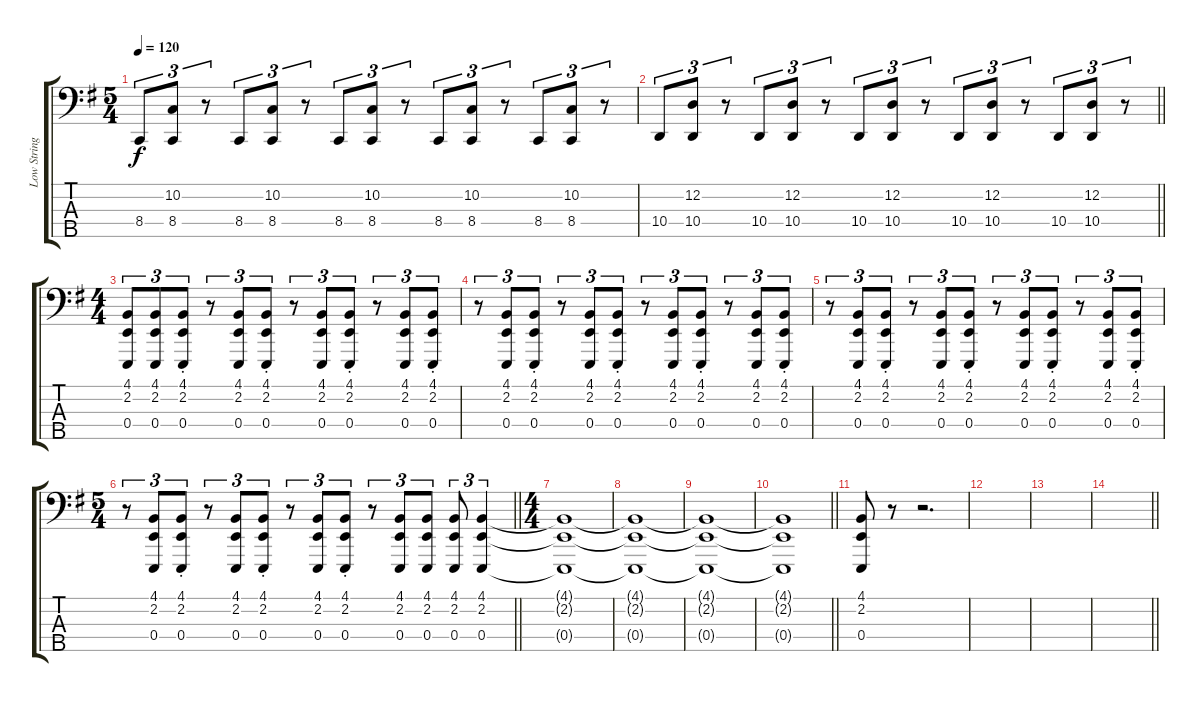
\track ("Low Strings Standard" "Low String") {instrument stringensemble1}
\staff {score tabs}
\tuning (G2 D2 A1 E1 B0) {hide}
\ts (5 4)
\tempo 120
\clef f4
\ks eminor
8.4.8{tu (3 2) dy f} (10.2 8.4).8{tu (3 2)} r.8{tu (3 2)} 8.4.8{tu (3 2)} (10.2 8.4).8{tu (3 2)} r.8{tu (3 2)} 8.4.8{tu (3 2)} (10.2 8.4).8{tu (3 2)} r.8{tu (3 2)} 8.4.8{tu (3 2)} (10.2 8.4).8{tu (3 2)} r.8{tu (3 2)} 8.4.8{tu (3 2)} (10.2 8.4).8{tu (3 2)} r.8{tu (3 2)} |
\barLineRight lightlight
10.4.8{tu (3 2)} (12.2 10.4).8{tu (3 2)} r.8{tu (3 2)} 10.4.8{tu (3 2)} (12.2 10.4).8{tu (3 2)} r.8{tu (3 2)} 10.4.8{tu (3 2)} (12.2 10.4).8{tu (3 2)} r.8{tu (3 2)} 10.4.8{tu (3 2)} (12.2 10.4).8{tu (3 2)} r.8{tu (3 2)} 10.4.8{tu (3 2)} (12.2 10.4).8{tu (3 2)} r.8{tu (3 2)} |
\ts (4 4)
(4.1 2.2 0.4).8{tu (3 2) balance 8} (4.1 2.2 0.4).8{tu (3 2)} (4.1 2.2{st} 0.4).8{tu (3 2)} r.8{tu (3 2)} (4.1 2.2 0.4).8{tu (3 2)} (4.1 2.2{st} 0.4{st}).8{tu (3 2)} r.8{tu (3 2)} (4.1 2.2 0.4).8{tu (3 2)} (4.1 2.2{st} 0.4{st}).8{tu (3 2)} r.8{tu (3 2)} (4.1 2.2 0.4).8{tu (3 2)} (4.1 2.2{st} 0.4{st}).8{tu (3 2)} |
r.8{tu (3 2)} (4.1 2.2 0.4).8{tu (3 2)} (4.1 2.2{st} 0.4{st}).8{tu (3 2)} r.8{tu (3 2)} (4.1 2.2 0.4).8{tu (3 2)} (4.1 2.2{st} 0.4{st}).8{tu (3 2)} r.8{tu (3 2)} (4.1 2.2 0.4).8{tu (3 2)} (4.1 2.2{st} 0.4{st}).8{tu (3 2)} r.8{tu (3 2)} (4.1 2.2 0.4).8{tu (3 2)} (4.1 2.2{st} 0.4{st}).8{tu (3 2)} |
r.8{tu (3 2)} (4.1 2.2 0.4).8{tu (3 2)} (4.1 2.2{st} 0.4{st}).8{tu (3 2)} r.8{tu (3 2)} (4.1 2.2 0.4).8{tu (3 2)} (4.1 2.2{st} 0.4{st}).8{tu (3 2)} r.8{tu (3 2)} (4.1 2.2 0.4).8{tu (3 2)} (4.1 2.2{st} 0.4{st}).8{tu (3 2)} r.8{tu (3 2)} (4.1 2.2 0.4).8{tu (3 2)} (4.1 2.2{st} 0.4{st}).8{tu (3 2)} |
\ts (5 4)
\barLineRight lightlight
r.8{tu (3 2)} (4.1 2.2 0.4).8{tu (3 2)} (4.1 2.2{st} 0.4{st}).8{tu (3 2)} r.8{tu (3 2)} (4.1 2.2 0.4).8{tu (3 2)} (4.1 2.2{st} 0.4{st}).8{tu (3 2)} r.8{tu (3 2)} (4.1 2.2 0.4).8{tu (3 2)} (4.1 2.2{st} 0.4{st}).8{tu (3 2)} r.8{tu (3 2)} (4.1 2.2 0.4).8{tu (3 2)} (4.1 2.2 0.4).8{tu (3 2)} (4.1 2.2 0.4).8{tu (3 2)} (4.1 2.2 0.4).4{tu (3 2)} |
\ts (4 4)
(4.1{t} 2.2{t} 0.4{t}).1 |
(4.1{t} 2.2{t} 0.4{t}).1 |
(4.1{t} 2.2{t} 0.4{t}).1 |
\barLineRight lightlight
(4.1{t} 2.2{t} 0.4{t}).1 |
\section ("" "")
(4.1 2.2 0.4).8 r.8 r.2{d} |
|
|
\barLineRight lightlight
